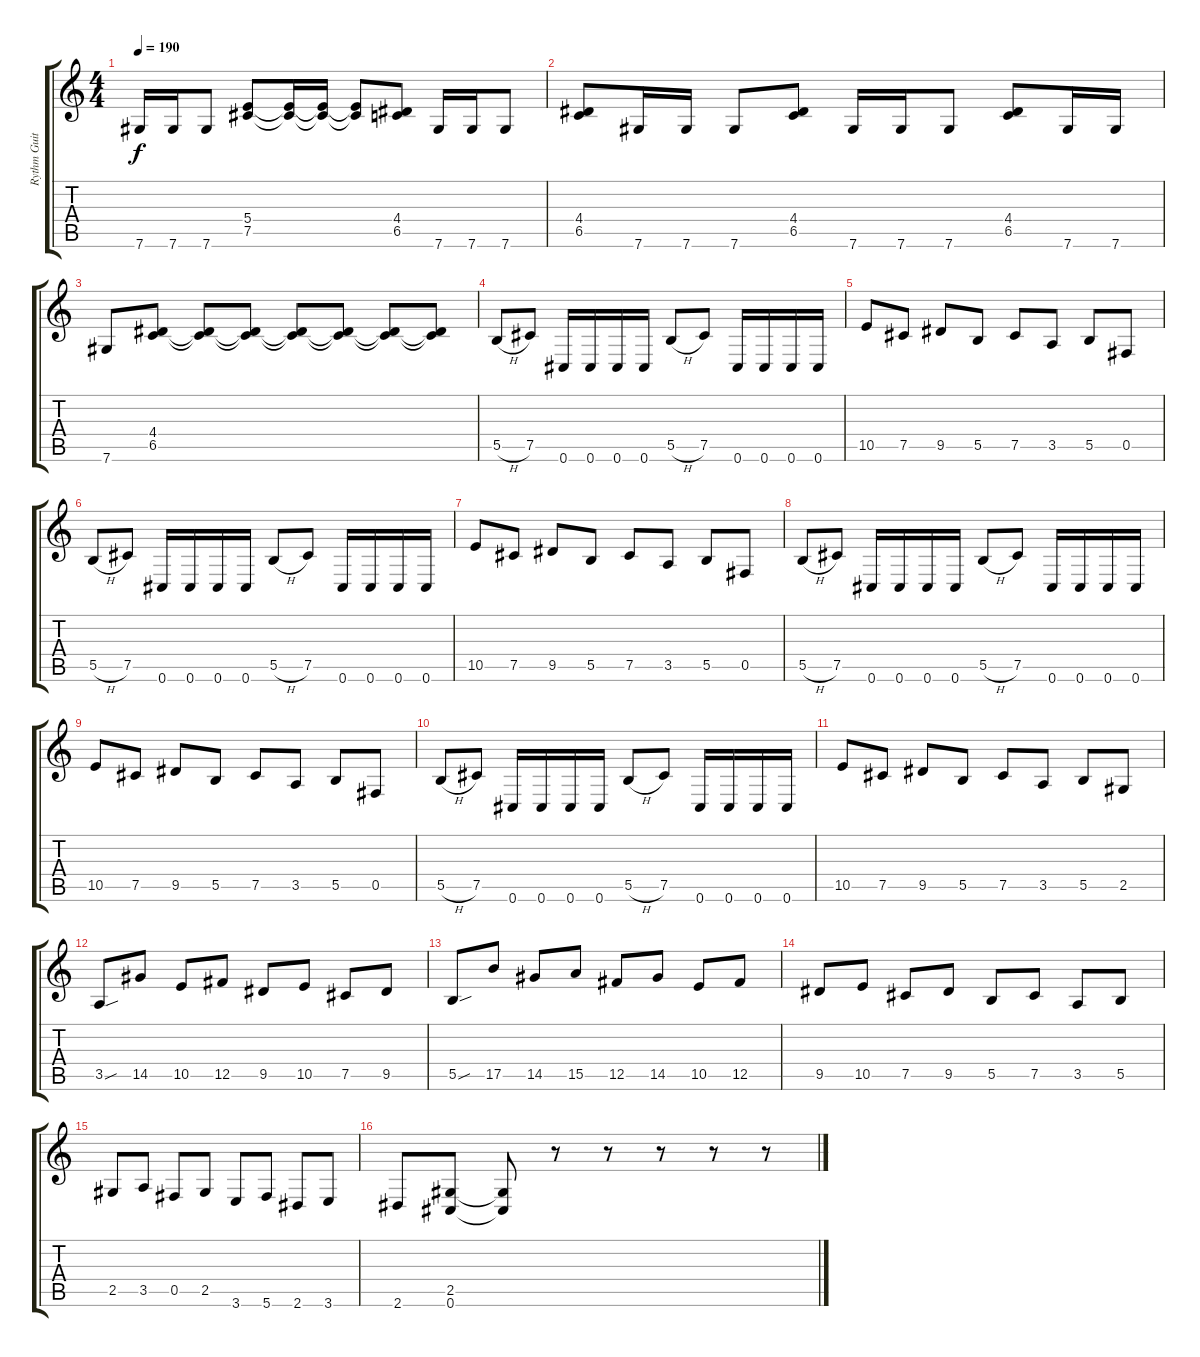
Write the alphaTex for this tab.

\track ("Rythm Guitar" "Rythm Guit") {instrument distortionguitar}
\staff {score tabs}
\tuning (Db4 Ab3 E3 B2 Gb2 Db2) {hide}
\ts (4 4)
\tempo 190
\clef g2
\ks c
7.6.16{dy f} 7.6.16 7.6.8 (5.4 7.5).8 (5.4{t} 7.5{t}).16 (5.4{t} 7.5{t}).16 (5.4{t} 7.5{t}).8 (4.4 6.5).8 7.6.16 7.6.16 7.6.8 |
(4.4 6.5).8 7.6.16 7.6.16 7.6.8 (4.4 6.5).8 7.6.16 7.6.16 7.6.8 (4.4 6.5).8 7.6.16 7.6.16 |
7.6.8 (4.4 6.5).8 (4.4{t} 6.5{t}).8 (4.4{t} 6.5{t}).8 (4.4{t} 6.5{t}).8 (4.4{t} 6.5{t}).8 (4.4{t} 6.5{t}).8 (4.4{t} 6.5{t}).8 |
5.5{h}.8 7.5.8 0.6.16 0.6.16 0.6.16 0.6.16 5.5{h}.8 7.5.8 0.6.16 0.6.16 0.6.16 0.6.16 |
10.5.8 7.5.8 9.5.8 5.5.8 7.5.8 3.5.8 5.5.8 0.5.8 |
5.5{h}.8 7.5.8 0.6.16 0.6.16 0.6.16 0.6.16 5.5{h}.8 7.5.8 0.6.16 0.6.16 0.6.16 0.6.16 |
10.5.8 7.5.8 9.5.8 5.5.8 7.5.8 3.5.8 5.5.8 0.5.8 |
5.5{h}.8 7.5.8 0.6.16 0.6.16 0.6.16 0.6.16 5.5{h}.8 7.5.8 0.6.16 0.6.16 0.6.16 0.6.16 |
10.5.8 7.5.8 9.5.8 5.5.8 7.5.8 3.5.8 5.5.8 0.5.8 |
5.5{h}.8 7.5.8 0.6.16 0.6.16 0.6.16 0.6.16 5.5{h}.8 7.5.8 0.6.16 0.6.16 0.6.16 0.6.16 |
10.5.8 7.5.8 9.5.8 5.5.8 7.5.8 3.5.8 5.5.8 2.5.8 |
3.5{sou}.8 14.5.8 10.5.8 12.5.8 9.5.8 10.5.8 7.5.8 9.5.8 |
5.5{sou}.8 17.5.8 14.5.8 15.5.8 12.5.8 14.5.8 10.5.8 12.5.8 |
9.5.8 10.5.8 7.5.8 9.5.8 5.5.8 7.5.8 3.5.8 5.5.8 |
2.5.8 3.5.8 0.5.8 2.5.8 3.6.8 5.6.8 2.6.8 3.6.8 |
2.6.8 (2.5 0.6).8 (2.5{t} 0.6{t}).8 r.8 r.8 r.8 r.8 r.8
